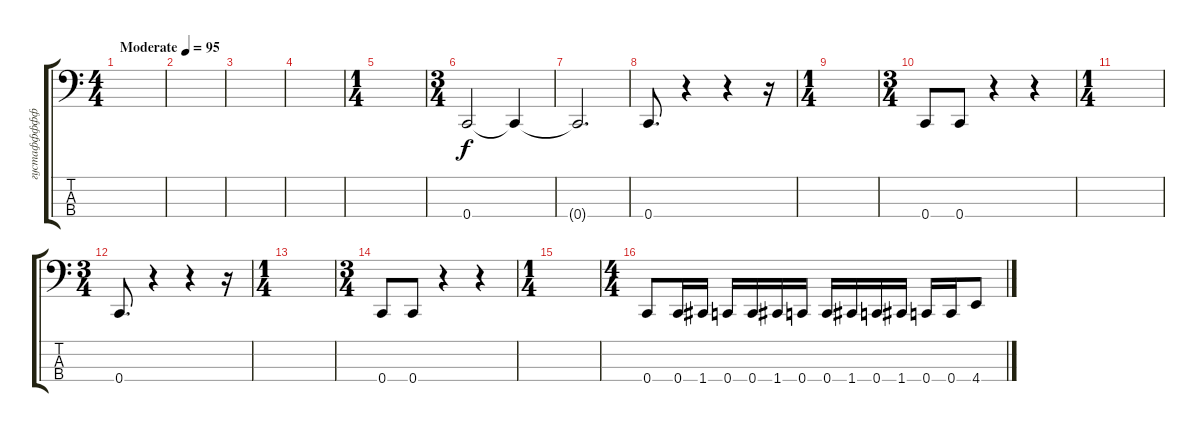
\track ("густафффффф" "густаффффф") {instrument slapbass1}
\staff {score tabs}
\tuning (F2 C2 G1 C1) {hide}
\ts (4 4)
\tempo (95 "Moderate")
\clef f4
\ks c
|
|
|
|
\ts (1 4)
|
\ts (3 4)
0.4.2 0.4{t}.4 |
0.4{t}.2{d} |
0.4.8{d} r.4 r.4 r.16 |
\ts (1 4)
|
\ts (3 4)
0.4.8 0.4.8 r.4 r.4 |
\ts (1 4)
|
\ts (3 4)
0.4.8{d} r.4 r.4 r.16 |
\ts (1 4)
|
\ts (3 4)
0.4.8 0.4.8 r.4 r.4 |
\ts (1 4)
|
\ts (4 4)
0.4.8 0.4.16 1.4.16 0.4.16 0.4.16 1.4.16 0.4.16 0.4.16 1.4.16 0.4.16 1.4.16 0.4.16 0.4.16 4.4.8
